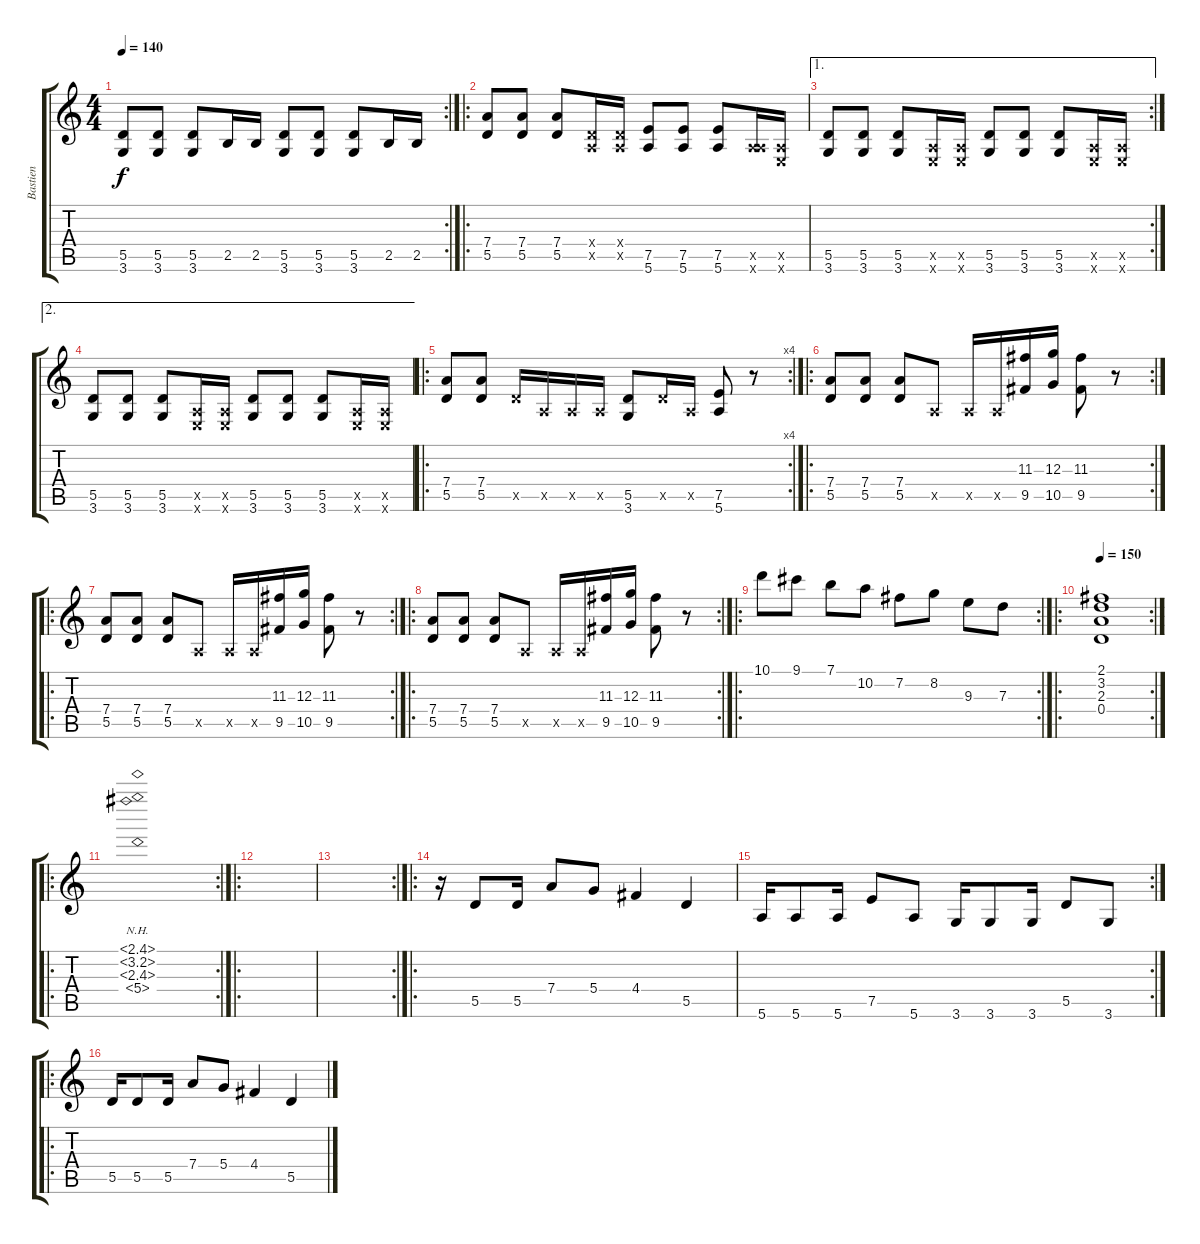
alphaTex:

\track ("Bastien" "Bastien") {instrument distortionguitar}
\staff {score tabs}
\tuning (E4 B3 G3 D3 A2 E2) {hide}
\rc 2
\ts (4 4)
\tempo 140
\clef g2
\ks c
(5.5 3.6).8{dy f} (5.5 3.6).8 (5.5 3.6).8 2.5.16 2.5.16 (5.5 3.6).8 (5.5 3.6).8 (5.5 3.6).8 2.5.16 2.5.16 |
\ro
(7.4 5.5).8 (7.4 5.5).8 (7.4 5.5).8 (0.4{x} 0.5{x}).16 (0.4{x} 0.5{x}).16 (7.5 5.6).8 (7.5 5.6).8 (7.5 5.6).8 (0.5{x} 5.6{x}).16 (0.5{x} 0.6{x}).16 |
\ae 1
\rc 2
(5.5 3.6).8 (5.5 3.6).8 (5.5 3.6).8 (0.5{x} 0.6{x}).16 (0.5{x} 0.6{x}).16 (5.5 3.6).8 (5.5 3.6).8 (5.5 3.6).8 (0.5{x} 0.6{x}).16 (0.5{x} 0.6{x}).16 |
\ae 2
(5.5 3.6).8 (5.5 3.6).8 (5.5 3.6).8 (0.5{x} 0.6{x}).16 (0.5{x} 0.6{x}).16 (5.5 3.6).8 (5.5 3.6).8 (5.5 3.6).8 (0.5{x} 0.6{x}).16 (0.5{x} 0.6{x}).16 |
\ro
\rc 4
(7.4 5.5).8 (7.4 5.5).8 5.5{x}.16 0.5{x}.16 0.5{x}.16 0.5{x}.16 (5.5 3.6).8 5.5{x}.16 0.5{x}.16 (7.5 5.6).8 r.8 |
\ro
\rc 2
(7.4 5.5).8 (7.4 5.5).8 (7.4 5.5).8 0.5{x}.8 0.5{x}.16 0.5{x}.16 (11.3 9.5).16 (12.3 10.5).16 (11.3 9.5).8 r.8 |
\ro
\rc 2
(7.4 5.5).8 (7.4 5.5).8 (7.4 5.5).8 0.5{x}.8 0.5{x}.16 0.5{x}.16 (11.3 9.5).16 (12.3 10.5).16 (11.3 9.5).8 r.8 |
\ro
\rc 2
(7.4 5.5).8 (7.4 5.5).8 (7.4 5.5).8 0.5{x}.8 0.5{x}.16 0.5{x}.16 (11.3 9.5).16 (12.3 10.5).16 (11.3 9.5).8 r.8 |
\ro
\rc 2
10.1.8 9.1.8 7.1.8 10.2.8 7.2.8 8.2.8 9.3.8 7.3.8 |
\ro
\rc 2
\tempo 150
(2.1 3.2 2.3 0.4).1 |
\ro
\rc 2
(2.1{nh} 3.2{nh} 2.3{nh} 5.4{nh}).1 |
\ro
|
\rc 2
|
\ro
r.16 5.5.8 5.5.16 7.4.8 5.4.8 4.4.4 5.5.4 |
\rc 2
5.6.16 5.6.8 5.6.16 7.5.8 5.6.8 3.6.16 3.6.8 3.6.16 5.5.8 3.6.8 |
\ro
5.5.16 5.5.8 5.5.16 7.4.8 5.4.8 4.4.4 5.5.4
